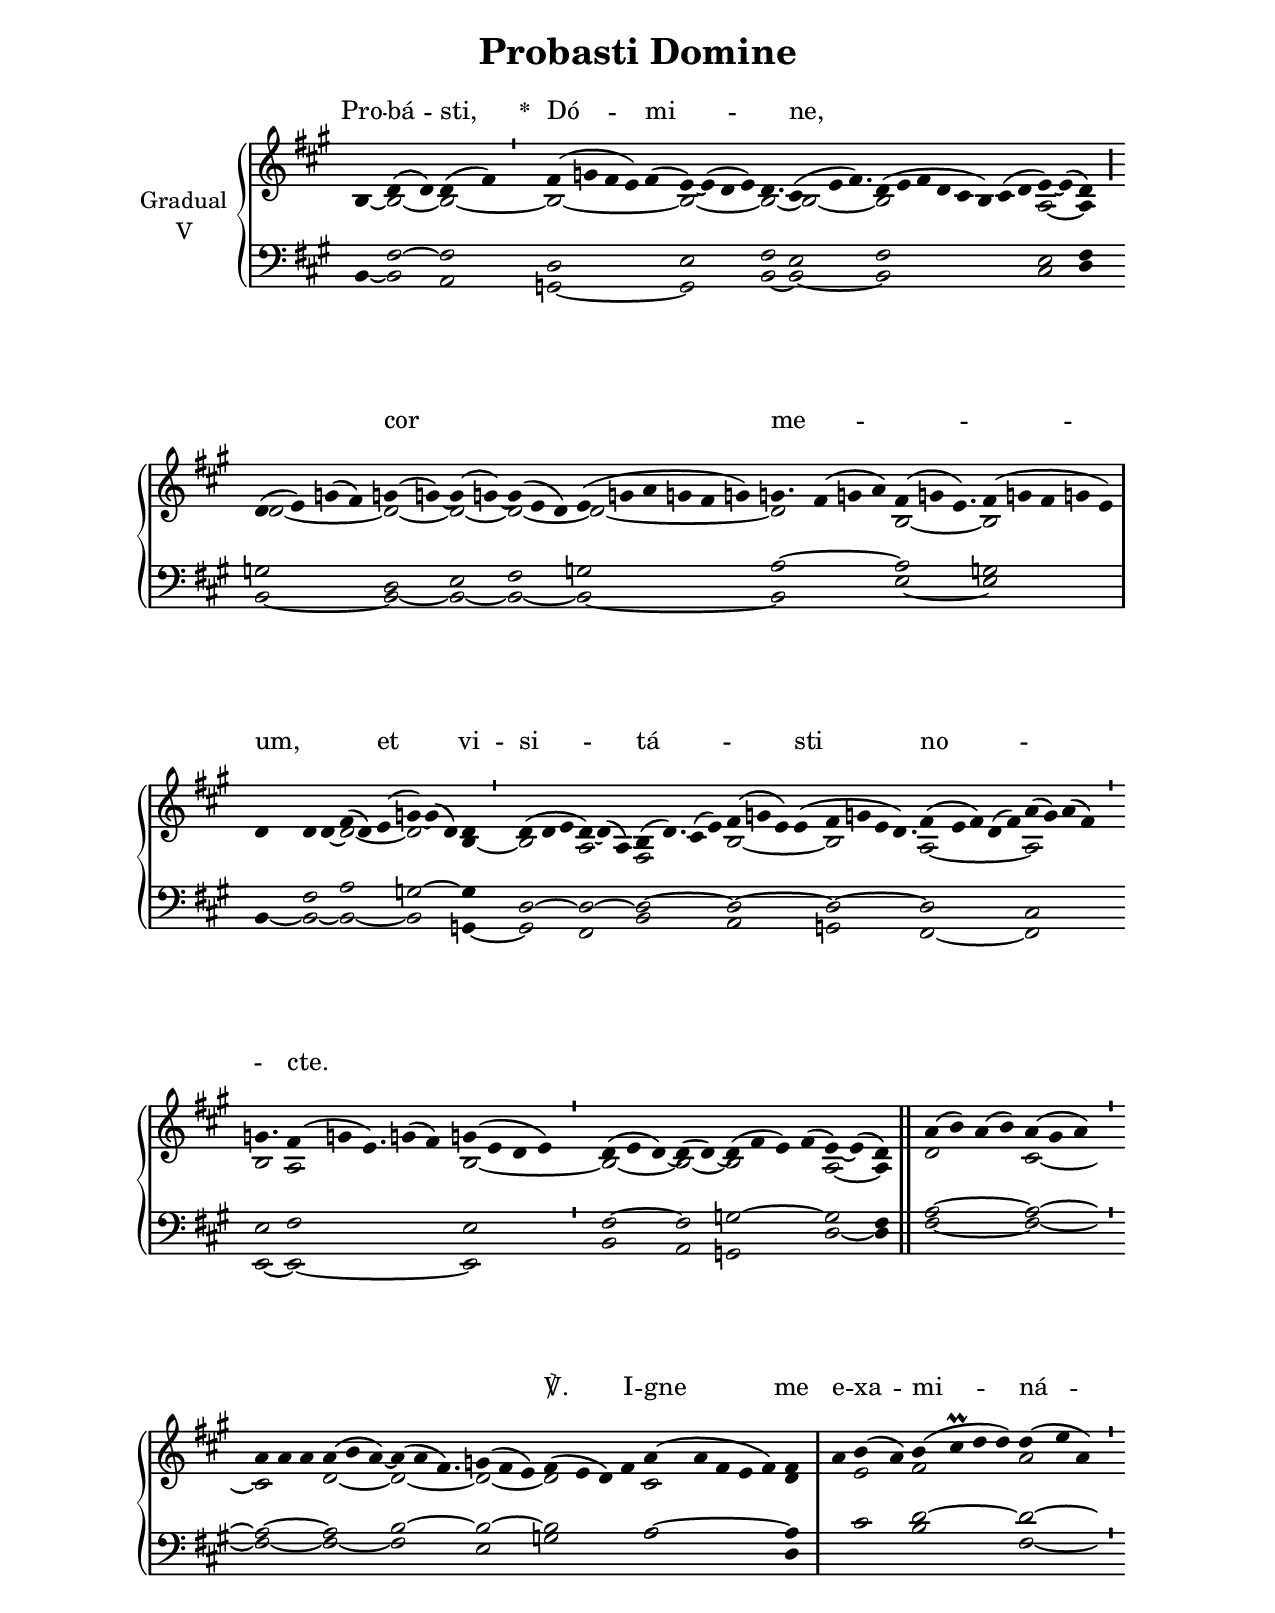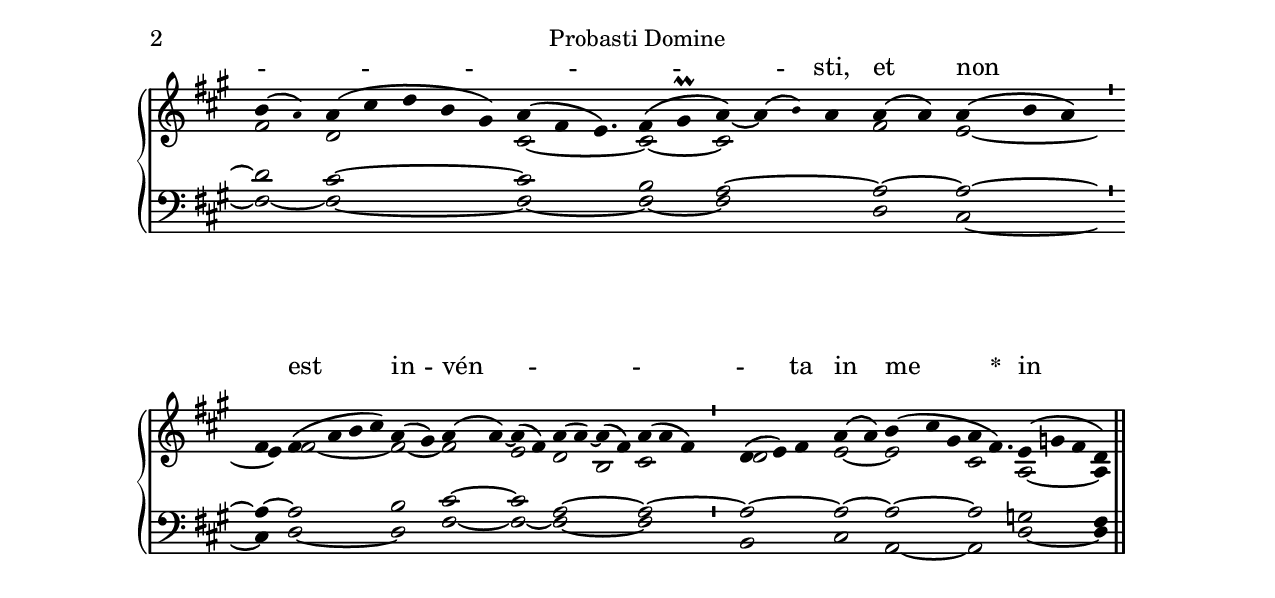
\version "2.18"
\include "gregorian.ly"
\include "noh2.ily"


%Page reference: page iii.315
%(volume.page)

global = {
 \key b \dorian
 \cadenzaOn 
}

\header {
  title = \markup \center-column {"Probasti Domine" \vspace #1 }
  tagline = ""
  composer = ""
}

\paper {
 #(include-special-characters)
  oddHeaderMarkup = \markup \fill-line {
    \line {}
    \center-column {
      \on-the-fly #first-page     " "
      \on-the-fly #not-first-page "Probasti Domine"
    }
    \line { \on-the-fly #print-page-number-check-first \fromproperty #'page:page-number-string }
  }
  evenHeaderMarkup = \markup \fill-line {
    \line { \on-the-fly #print-page-number-check-first \fromproperty #'page:page-number-string }
    \center-column { "Probasti Domine" }
    \line {}
  }
}

chantText = \lyricmode {
Pro -- bá -- sti, 
\set stanza = " * " Dó -- mi -- _ ne, _ _ _ _ 
cor _ me -- _ _ _ um, _ _ _ 
et vi -- si -- tá -- _ _ sti no -- _ _ _ _ cte. _ _ _ _ _ _ _ _ _ _ _ _ ℣. 
I -- gne me e -- xa -- mi -- ná -- _ _ _ _ sti, 
et non _ est in -- vén -- _ _ _ ta in me 
\set stanza = " * " in -- í -- qui -- tas. _ _ _ _ _ _ _ _ }

chantMusic = {
\tieDown   b4 d'4 ( d'4) d'4 ( fis'4) \divisioMinima
  fis'4 ( g'4 fis'4 e'4) fis'4 ( e'4) ~ e'4 ( d'4 e'4) d'4. cis'4 ( e'4 fis'4.) d'4 ( e'4 fis'4 d'4 cis'4 b4) cis'4 ( d'4 e'4) ~ e'4 ( d'4) \divisioMaior
  d'4 ( e'4) g'4 ( fis'4)  g'4 ( g'4) ~ g'4 ( g'4) ~ g'4 ( e'4 d'4) e'4 ( g'4 a'4 g'4 fis'4 g'4) g'4. fis'4 ( g'4 a'4) fis'4 ( g'4 e'4.) fis'4 ( g'4 fis'4 g'4 e'4) \divisioMaxima
 d'4 d'4 d'4  fis'4 ( d'4) e'4 ( g'4) ~ g'4 ( d'4) d'4 \divisioMinima
  d'4 ( d'4 e'4 d'4) ~ d'4 ( a4) b4 ( d'4.) cis'4 ( e'4) fis'4 ( g'4 e'4)  e'4 ( fis'4 g'4 e'4 d'4.)  fis'4 ( e'4 fis'4) d'4 ( fis'4) a'4 ( gis'4) a'4 ( fis'4) \divisioMinima
  g'4. fis'4 ( g'4 e'4.) g'4 ( fis'4) g'4 ( e'4 d'4 e'4) \divisioMinima
 d'4 ( e'4 d'4) ~ d'4 ( d'4) ~ d'4 ( fis'4 e'4) fis'4 ( e'4) ~ e'4 ( d'4) \finalis
  a'4 ( b'4) a'4 ( b'4) a'4 ( gis'4 a'4) \divisioMinima
 a'4 a'4 a'4  a'4 ( b'4 a'4) ~ a'4 ( a'4 fis'4.) g'4 ( fis'4 e'4) fis'4 ( e'4 d'4) fis'4 a'4 ( a'4 fis'4 e'4 fis'4) fis'4 \divisioMaxima
 a'4 b'4 ( a'4) b'4 ( cis''\prall d''4 d''4) d''4 ( e''4 a'4) \divisioMinima
 b'4 ( \once \tweak #'font-size #-4 a' ) a'4 ( cis''4 d''4 b'4 gis'4) a'4 ( fis'4 e'4.) fis'4 ( gis'\prall a'4) ~ a'4 ( \once \tweak #'font-size #-4 b' ) a'4 a'4 ( a'4) a'4 ( b'4 a'4) \divisioMinima
 fis'4 fis'4 ( a'4 b'4 cis''4) a'4 ( gis'4) a'4 ( a'4) ~ a'4 ( fis'4) a'4 ( a'4) ~ a'4 ( fis'4) a'4 ( a'4 fis'4) \divisioMinima
 d'4 ( e'4) fis'4 a'4 ( a'4) b'4 ( cis''4 gis'4 a'4 fis'4.)  e'4 ( g'4 fis'4 d'4) \finalis

}

altoMusic = {
b4 ~ b2 ~ b2 ~ b2*5/2 ~ b2*4/2 ~ b2*3/4 ~ b2*7/4 ~ b2*8/2 a2 ~ a4 d'2*4/2 ~ d'2 ~ d'2 ~ d'2*3/2 ~ d'2*6/2 ~ d'2*9/4 b2*7/4 ~ b2*5/2 \divisioMaxima
r2 d'4 ~ d'2*3/2 ~ d'2*3/2 b4 ~ b2*3/2 a2*3/2 fis2*9/4 b2*4/2 ~ b2*9/4 a2*5/2 ~ a2*4/2 b2*3/4 a2*11/4 b2*4/2 ~ \divisioMinima
b2*3/2 ~ b2 ~ b2*4/2 a2 ~ a4 d'2*4/2 cis'2*3/2 ~ \divisioMinima
cis'2*3/2 d'2*3/2 ~ d'2*7/4 ~ d'2*3/2 ~ d'2*4/2 cis'2*5/2 d'4 \divisioMaxima
r4 e'2 fis'2*4/2 a'2*3/2 \divisioMinima
fis'2 d'2*5/2 cis'2*7/4 ~ cis'2 ~ cis'2*4/2 fis'2 e'2*3/2 ~ \divisioMinima
e'4 fis'2*4/2 ~ fis'2 ~ fis'2 e'2 d'2 b2 cis'2*3/2 \divisioMinima
d'2*3/2 e'2 ~ e'2*3/2 cis'2*5/4 a2*3/2 ~ a4 \finalis
}

tenorMusic = {
r4 fis2 ~ fis2 d2*5/2 e2*4/2 fis2*3/4 e2*7/4 fis2*8/2 e2 fis4 g2*4/2 d2 e2 fis2*3/2 g2*6/2 a2*9/4 ~ a2*7/4 g2*5/2 \divisioMaxima
r4 fis2 a2*3/2 g2*3/2 ~ g4 d2*3/2 ~ d2*3/2 ~ d2*9/4 ~ d2*4/2 ~ d2*9/4 ~ d2*5/2 cis2*4/2 e2*3/4 fis2*11/4 e2*4/2 \divisioMinima
fis2*3/2 ~ fis2 g2*4/2 ~ g2 fis4 a2*4/2 ~ a2*3/2 ~ \divisioMinima
a2*3/2 ~ a2*3/2 b2*7/4 ~ b2*3/2 ~ b2*4/2 a2*5/2 ~ a4 \divisioMaxima
r4 cis'2 d'2*4/2 ~ d'2*3/2 ~ \divisioMinima
d'2 cis'2*5/2 ~ cis'2*7/4 b2 a2*4/2 ~ a2 ~ a2*3/2 ~ \divisioMinima
a4 ~ a2*4/2 b2 cis'2 ~ cis'2 a2*4/2 ~ a2*3/2 ~ \divisioMinima
a2*3/2 ~ a2 ~ a2*3/2 ~ a2*5/4 g2*3/2 fis4 \finalis
}

bassMusic = {
b,4 ~ b,2 a,2 g,2*5/2 ~ g,2*4/2 b,2*3/4 ~ b,2*7/4 ~ b,2*8/2 cis2 d4 b,2*4/2 ~ b,2 ~ b,2 ~ b,2*3/2 ~ b,2*6/2 ~ b,2*9/4 e2*7/4 ~ e2*5/2 \divisioMaxima
b,4 ~ b,2 ~ b,2*3/2 ~ b,2*3/2 g,4 ~ g,2*3/2 fis,2*3/2 b,2*9/4 a,2*4/2 g,2*9/4 fis,2*5/2 ~ fis,2*4/2 e,2*3/4 ~ e,2*11/4 ~ e,2*4/2 \divisioMinima
b,2*3/2 a,2 g,2*4/2 d2 ~ d4 fis2*4/2 ~ fis2*3/2 ~ \divisioMinima
fis2*3/2 ~ fis2*3/2 ~ fis2*7/4 e2*3/2 g2*4/2 a2*5/2 d4 \divisioMaxima
r2*3/2 b2*4/2 fis2*3/2 ~ \divisioMinima
fis2 ~ fis2*5/2 ~ fis2*7/4 ~ fis2 ~ fis2*4/2 d2 cis2*3/2 ~ \divisioMinima
cis4 d2*4/2 ~ d2 fis2 ~ fis2 ~ fis2*4/2 ~ fis2*3/2 \divisioMinima
b,2*3/2 cis2 a,2*3/2 ~ a,2*5/4 d2*3/2 ~ d4 \finalis
}

voiceLines = {
\voiceLineStyle


}

\score{
  <<
    \new GrandStaff <<
      \set GrandStaff.autoBeaming = ##f
      \set GrandStaff.instrumentName = \markup \center-column {
        "Gradual"
        "V"
      }
      \new Staff = up <<
        \new Voice = "chant" {
          \voiceOne \global \chantMusic
        }
        \new Voice {
          \voiceTwo \global \altoMusic
        }
      >>

      \new Staff = down <<
        \clef bass
        \new Voice {
          \voiceOne \global \tenorMusic
        }
        \new Voice {
          \voiceTwo \global \bassMusic
        }
	\new Voice {
        \voiceThree \global \voiceLines
        }
      >>
    >>
    \new Lyrics \lyricsto chant {
      \chantText
    }
  >>
  \layout{
  }
  \midi{
    \tempo 4 = 125
  }
}
